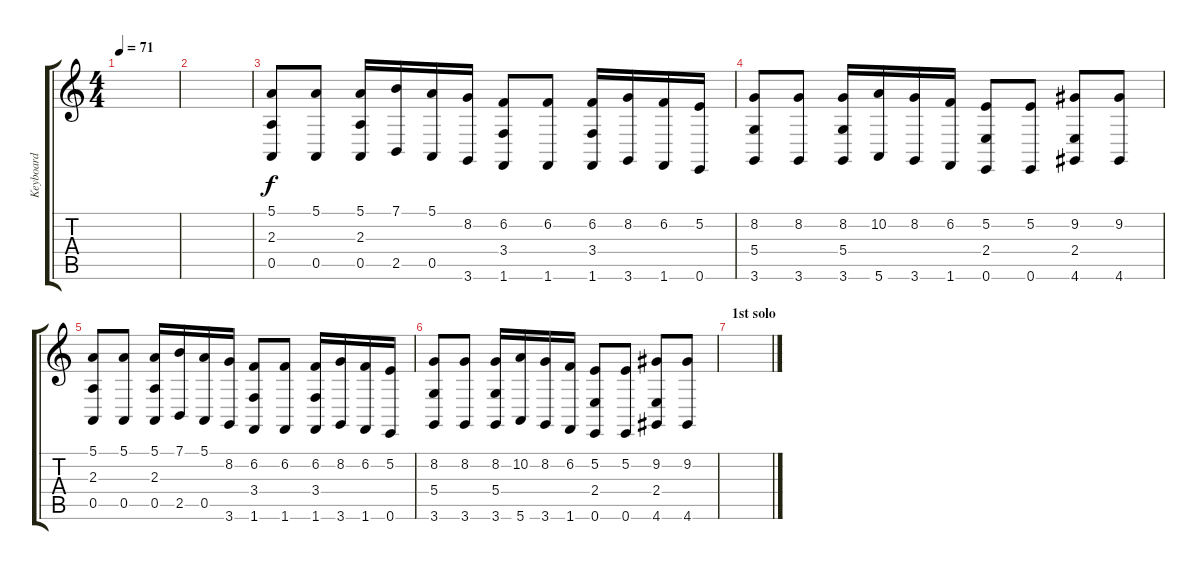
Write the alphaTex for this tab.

\track ("Keyboard" "Keyboard") {instrument stringensemble1}
\staff {score tabs}
\tuning (E4 B3 G3 D3 A2 E2) {hide}
\ts (4 4)
\tempo 71
\clef g2
\ks c
|
|
(5.1 2.3 0.5).8 (5.1 0.5).8 (5.1 2.3 0.5).16 (7.1 2.5).16 (5.1 0.5).16 (8.2 3.6).16 (6.2 3.4 1.6).8 (6.2 1.6).8 (6.2 3.4 1.6).16 (8.2 3.6).16 (6.2 1.6).16 (5.2 0.6).16 |
(8.2 5.4 3.6).8 (8.2 3.6).8 (8.2 5.4 3.6).16 (10.2 5.6).16 (8.2 3.6).16 (6.2 1.6).16 (5.2 2.4 0.6).8 (5.2 0.6).8 (9.2 2.4 4.6).8 (9.2 4.6).8 |
(5.1 2.3 0.5).8 (5.1 0.5).8 (5.1 2.3 0.5).16 (7.1 2.5).16 (5.1 0.5).16 (8.2 3.6).16 (6.2 3.4 1.6).8 (6.2 1.6).8 (6.2 3.4 1.6).16 (8.2 3.6).16 (6.2 1.6).16 (5.2 0.6).16 |
(8.2 5.4 3.6).8 (8.2 3.6).8 (8.2 5.4 3.6).16 (10.2 5.6).16 (8.2 3.6).16 (6.2 1.6).16 (5.2 2.4 0.6).8 (5.2 0.6).8 (9.2 2.4 4.6).8 (9.2 4.6).8 |
\section ("" "1st solo")
